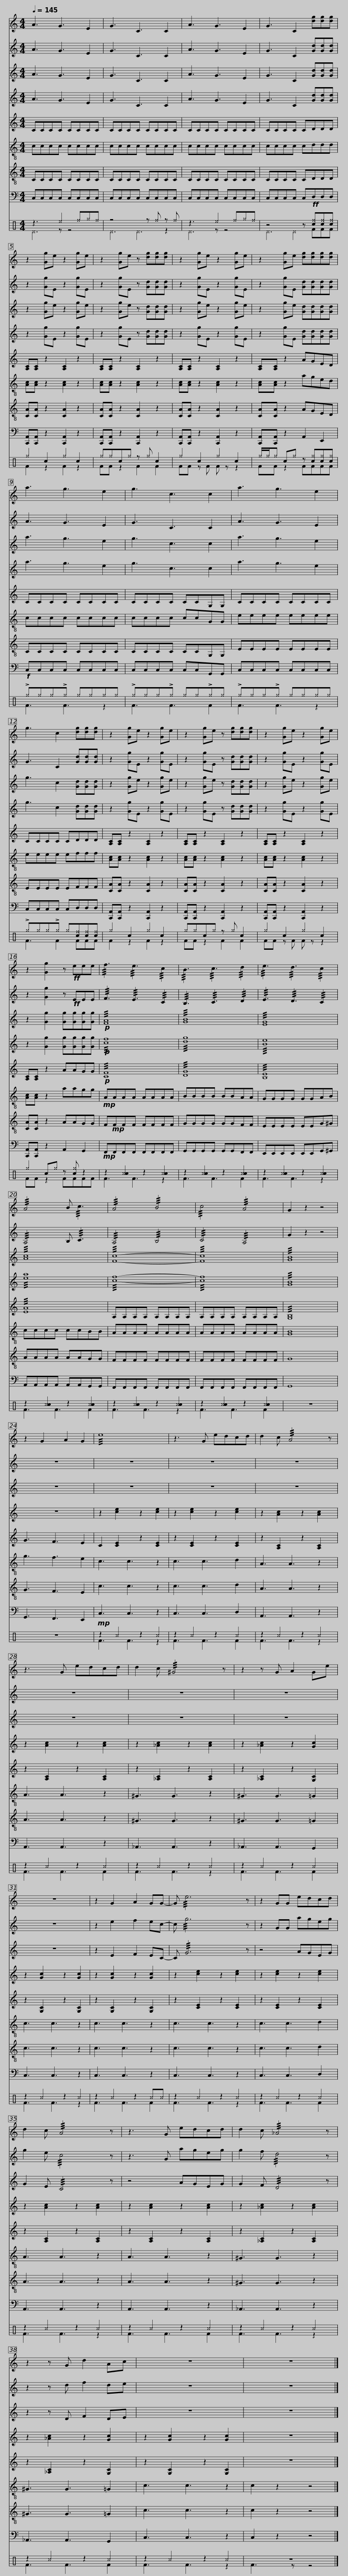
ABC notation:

X:1
%%score 1 2 3 4 5 6 7 8 ( 9 10 )
L:1/8
Q:1/4=145
M:4/4
I:linebreak $
K:C
V:1 treble
V:2 treble
V:3 treble
V:4 treble
V:5 treble
V:6 treble-8
V:7 treble-8
V:8 bass
V:9 perc
K:none
V:10 perc
K:none
V:1
 A3 G3 E2 | G3 C3 C2 | A3 G3 E2 |$ G3 C2 [dg][dg][dg] | z2 [Gg]e z2 [Gg]e | %5
 z2 [Gg]e z [dg][dg][dg] | z2 [Gg]e z2 [Gg]e |$ z2 [Gg]e [dg][dg][dg][dg] | a3 g3 e2 | g3 c3 c2 | %10
 a3 g3 e2 |$ g3 c2 [dg][dg][dg] | z2 [Gg]e z2 [Gg]e | z2 [Gg]e z [dg][dg][dg] | z2 [Gg]e z2 [Gg]e |$ %15
 z2 [Gg]2 z!ff! eee | !///!f3 !///!e3 !///!c2 | !///!B3 !///!c3 !///!d2 | !///!e3 !///!d3 !///!c2 |$ !///!A4 B !///!c3 | %20
 !///!A4 !///!B4 | !///!c4 !///!A4 | G2 z2 z4 | z2 G2 A2 G2 |$ !///!e8 | %25
 z3 G edcd | d2 c !///!A4 z | z3 G edcd | d2 c !///!^G4 z |$ z2 z G A2 Ge | %30
 z8 | z2 G2 A2 GG- | G !///!e6 z | z2 GG edcd | d2 c !///!A4 z |$ %35
 z3 G edcd | d2 c !///!_A4 z | z2 z G d2 Ac | z8 | z8 |] %40
V:2
 A3 G3 E2 | G3 C3 C2 | A3 G3 E2 |$ G3 C2 [Gd][Gd][Gd] | z2 [Gg]E z2 [Gg]E | %5
 z2 [Gg]E z [Gd][Gd][Gd] | z2 [Gg]E z2 [Gg]E |$ z2 [Gg]E [Gd][Gd][Gd][Gd] | A3 G3 E2 | G3 C3 C2 | %10
 A3 G3 E2 |$ G3 C2 [Gd][Gd][Gd] | z2 [Gg]E z2 [Gg]E | z2 [Gg]E z [Gd][Gd][Gd] | z2 [Gg]E z2 [Gg]E |$ %15
 z2 [Gg]2 z!ff! EEE | !///!F3 !///!E3 !///!C2 | !///!B,3 !///!C3 !///!D2 | !///!E3 !///!D3 !///!C2 |$ !///!A,4 B, !///!C3 | %20
 !///!A,4 !///!B,4 | !///!C4 !///!A,4 | G2 z2 z4 | z8 |$ z8 | %25
 z8 | z8 | z8 | z8 |$ z8 | %30
 z8 | z2 e2 f2 ec- | c !///!g6 z | z2 GG ageg | g2 e !///!c4 z |$ %35
 z3 G ageg | g2 f !///!d4 z | z2 z d f2 de | z8 | z8 |] %40
V:3
 A3 G3 E2 | G3 C3 C2 | A3 G3 E2 |$ G3 C2 [Gd][Gd][Gd] | z2 [Gg]e z2 [Gg]e | %5
 z2 [Gg]e z [Gd][Gd][Gd] | z2 [Gg]e z2 [Gg]e |$ z2 [Gg]e [Gd][Gd][Gd][Gd] | a3 g3 e2 | g3 c3 c2 | %10
 a3 g3 e2 |$ g3 c2 [Gd][Gd][Gd] | z2 [Gg]e z2 [Gg]e | z2 [Gg]e z [Gd][Gd][Gd] | z2 [Gg]e z2 [Gg]e |$ %15
 z2 [Gg]2 [Gg][Gg][Gg][Gg] |!p! !///![FA]8 | !///![GB]8 | !///![EG]8 |$ !///![Ac]8 | %20
 !///![Fc]8- | !///![Fc]8 | !///![GB]8 | z8 |$ z8 | %25
 z8 | z8 | z8 | z8 |$ z8 | %30
 z8 | z2 E2 F2 EC- | C !///!G6 z | z4 AGEG | G2 E !///!C4 z |$ %35
 z4 AGEG | G2 F !///!D4 z | z2 z D F2 DE | z8 | z8 |] %40
V:4
 A3 G3 E2 | G3 C3 C2 | A3 G3 E2 |$ G3 C2 [Gd][Gd][Gd] | z2 [Gg]E z2 [Gg]E | %5
 z2 [Gg]E z [Gd][Gd][Gd] | z2 [Gg]E z2 [Gg]E |$ z2 [Gg]E [Gd][Gd][Gd][Gd] | a3 g3 e2 | g3 c3 c2 | %10
 a3 g3 e2 |$ g3 c2 [Gd][Gd][Gd] | z2 [Gg]E z2 [Gg]E | z2 [Gg]E z [Gd][Gd][Gd] | z2 [Gg]E z2 [Gg]E |$ %15
 z2 [Gg]2 [Gg][Gg][Gg][Gg] |!p! !///![cf]8 | !///![dg]8 | !///![Be]8 |$ !///![ea]8 | %20
 !///![cf]8- | !///![cf]8 | !///![GB]8 | z8 |$ z2 [ce]2 z2 [ce]2 | %25
 z2 [ce]2 z2 [ce]2 | z2 [Ac]2 z2 [Ac]2 | z2 [Ac]2 z2 [Ac]2 | z2 [_Ac]2 z2 [Ac]2 |$ z2 [_Ac]2 z2 [Gc]2 | %30
 z2 [Gc]2 z2 [Gc]2 | z2 [Gc]2 z2 [Gc]2 | z2 [ce]2 z2 [ce]2 | z2 [ce]2 z2 [ce]2 | z2 [Ac]2 z2 [Ac]2 |$ %35
 z2 [Ac]2 z2 [Ac]2 | z2 [_Ac]2 z2 [Ac]2 | z2 [_Ac]2 z2 [Gc]2 | z2 [Gc]2 z2 [Gc]2 | z8 |] %40
V:5
 CCCC CCCC | CCCC CCCC | CCCC CCCC |$ CCCC CDDD | [A,C][A,C] z2 [A,C]2 z2 | %5
 [A,C][A,C] z2 [A,C]2 z2 | [A,C][A,C] z2 [A,C]2 z2 |$ [A,C][A,C] z2 AGED | CCCC CCCC | CCCC CCG,G, | %10
 CCCC CCCC |$ CCCC CDDD | [A,C][A,C] z2 [A,C]2 z2 | [A,C][A,C] z2 [A,C]2 z2 | [A,C][A,C] z2 [A,C]2 z2 |$ %15
 [A,C][A,C] z2 AAGG |!p! !///![CF]8 | !///![DG]8 | !///![B,E]8 |$ !///![EA]8 | %20
 A,A,A,A, A,A,A,A, | A,A,A,A, A,A,A,A, | !///![G,B,]8 | G3 F3 E2 |$ C2 [CE]2 z2 [CE]2 | %25
 z2 [CE]2 z2 [CE]2 | z2 [A,C]2 z2 [A,C]2 | z2 [A,C]2 z2 [A,C]2 | z2 [_A,C]2 z2 [A,C]2 |$ z2 [_A,C]2 z2 [G,C]2 | %30
 z2 [G,C]2 z2 [G,C]2 | z2 [G,C]2 z2 [G,C]2 | z2 [CE]2 z2 [CE]2 | z2 [CE]2 z2 [CE]2 | z2 [A,C]2 z2 [A,C]2 |$ %35
 z2 [A,C]2 z2 [A,C]2 | z2 [_A,C]2 z2 [A,C]2 | z2 [_A,C]2 z2 [G,C]2 | z2 [G,C]2 z2 [G,C]2 | z8 |] %40
V:6
 cccc cccc | cccc cccc | cccc cccc |$ cccc cddd | [Ac][Ac] z2 [Ac]2 z2 | %5
 [Ac][Ac] z2 [Ac]2 z2 | [Ac][Ac] z2 [Ac]2 z2 |$ [Ac][Ac] z2 aged | cccc cccc | cccc ccGG | %10
 eeee eeee |$ eeee efff | [Ac][Ac] z2 [Ac]2 z2 | [Ac][Ac] z2 [Ac]2 z2 | [Ac][Ac] z2 [Ac]2 z2 |$ %15
 [Ac][Ac] z2 aagg |!mp! AAAA AAAA | BBBB BBAA | GGGG GGAB |$ cccc ccBB | %20
 AAAA AAAA | AAAA AAAA | [GB]8 | g3 f3 e2 |$ c3 c3 z2 | %25
 c3 c3 d2 | A3 A3 z2 | A3 A3 z2 | ^G3 G3 z2 |$ ^G3 G3 =G2 | %30
 c3 c3 z2 | c3 c3 z2 | c3 c3 z2 | c3 c3 d2 | A3 A3 z2 |$ %35
 A3 A3 z2 | ^G3 G3 z2 | ^G3 G3 =G2 | c3 c3 z2 | c2 z2 z4 |] %40
V:7
 CCCC CCCC | CCCC CCCC | CCCC CCCC |$ CCCC CDDD | [CA][CA] z2 [CA]2 z2 | %5
 [CA][CA] z2 [CA]2 z2 | [CA][CA] z2 [CA]2 z2 |$ [CA][CA] z2 AGED | CCCC CCCC | CCCC CCG,G, | %10
 EEEE EEEE |$ EEEE EFFF | [CA][CA] z2 [CA]2 z2 | [CA][CA] z2 [CA]2 z2 | [CA][CA] z2 [CA]2 z2 |$ %15
 [CA][CA] z2 AAGG | F!mp!FFF FFFF | GGGG GGFF | EEEE EEG^G |$ AAAA AAGG | %20
 FFFF FFFF | FFFF FFFF | G8 | G3 F3 E2 |$ c3 c3 z2 | %25
 c3 c3 d2 | A3 A3 z2 | A3 A3 z2 | ^G3 G3 z2 |$ ^G3 G3 =G2 | %30
 c3 c3 z2 | c3 c3 z2 | c3 c3 z2 | c3 c3 d2 | A3 A3 z2 |$ %35
 A3 A3 z2 | ^G3 G3 z2 | ^G3 G3 =G2 | c3 c3 z2 | c2 z2 z4 |] %40
V:8
 C,C,C,C, C,C,C,C, | C,C,C,C, C,C,C,C, | C,C,C,C, C,C,C,C, |$ C,C,C,C, C,D,D,D, | [C,,A,,][C,,A,,] z2 [C,,A,,]2 z2 | %5
 [C,,A,,][C,,A,,] z2 [C,,A,,]2 z2 | [C,,A,,][C,,A,,] z2 [C,,A,,]2 z2 |$ [C,,A,,][C,,A,,] z2 A,,2 E,,2 | C,C,C,C, C,C,C,C, | C,C,C,C, C,C,G,,G,, | %10
 C,C,C,C, C,C,C,C, |$ C,C,C,C, C,D,D,D, | [C,,A,,][C,,A,,] z2 [C,,A,,]2 z2 | [C,,A,,][C,,A,,] z2 [C,,A,,]2 z2 | [C,,A,,][C,,A,,] z2 [C,,A,,]2 z2 |$ %15
 [C,,A,,][C,,A,,] z2 A,,2 G,,2 |!mp! F,,F,,F,,F,, F,,F,,F,,F,, | G,,G,,G,,G,, G,,G,,F,,F,, | E,,E,,E,,E,, E,,E,,G,,^G,, |$ A,,A,,A,,A,, A,,A,,G,,G,, | %20
 F,,F,,F,,F,, F,,F,,F,,F,, | F,,F,,F,,F,, F,,F,,F,,F,, | G,,8 | G,,3 F,,3 E,,2 |$ C,3 C,3 z2 | %25
 C,3 C,3 D,2 | A,,3 A,,3 z2 | A,,3 A,,3 z2 | _A,,3 A,,3 z2 |$ _A,,3 A,,3 G,,2 | %30
 C,3 C,3 z2 | C,3 C,3 z2 | C,3 C,3 z2 | C,3 C,3 D,2 | A,,3 A,,3 z2 |$ %35
 A,,3 A,,3 z2 | _A,,3 A,,3 z2 | _A,,3 A,,3 G,,2 | C,3 C,3 z2 | C,2 z2 z4 |] %40
V:9
 z3 ^e2 ^f^g^f | z4 z ^f z ^f | z3 ^e2 ^f^g^f |$ z4 z!ff! [c^f][c^f][c^f] | ^g2 c2 ^g2 c2 | %5
 ^g^gc^g z ^g c2 | ^g2 c2 ^g2 c2 |$ ^g/^g/^g c^g z [c^g][c^g][c^g] |!f! !>!^g^g^g!>!^g ^g^g^g^g | !>!^g^g^g!>!^g ^g^g!>!^g^g | %10
 !>!^g^g^g!>!^g ^g^g^g^g |$ !>!^g^g^g!>!^g ^g[c^f][c^f][c^f] | ^g2 c2 ^g2 c2 | ^g^gc^g z ^g c2 | ^g2 c2 ^g2 c2 |$ %15
 ^g2 c^g z [c^g] z2 | z2 [^cc]2 z2 [^cc]2 | z2 [^cc]2 z2 [^cc]2 | z2 [^cc]2 z2 [^cc]2 |$ z2 [^cc]2 z2 [^cc]2 | %20
 z2 [^cc]2 z2 [^cc]2 | z2 [^cc]2 z2 [^cc]2 | z8 | z8 |$!mp! z2 ^c2 z2 ^c2 | %25
 z2 ^c2 z2 ^c2 | z2 ^c2 z2 ^c2 | z2 ^c2 z2 ^c2 | z2 ^c2 z2 ^c2 |$ z2 ^c2 z2 ^c2 | %30
 z2 ^c2 z2 ^c2 | z2 ^c2 z2 ^c^c | z2 ^c2 z2 ^c2 | z2 ^c2 z2 ^c2 | z2 ^c2 z2 ^c2 |$ %35
 z2 ^c2 z2 ^c2 | z2 ^c2 z2 ^c2 | z2 ^c2 z2 ^c2 | z2 ^c2 z2 ^c2 | z8 |] %40
V:10
 ^D3 z z4 | ^D3 ^D3 z2 | ^D3 z z4 |$ ^D3 ^D2 FFF | F2 z2 F2 z2 | %5
 FF z2 F2 F2 | FF z F F z z2 |$ FF z2 FFFF | F3 F3 z2 | F3 F3 F2 | %10
 F3 F3 z2 |$ F3 F2 FFF | F2 z2 F2 z2 | FF z2 F2 F2 | FF z F F z z2 |$ %15
 FF z2 FFFF | F3 F3 z2 | F3 F3 F2 | F3 F3 z2 |$ F3 F3 F2 | %20
 F3 F3 z2 | F3 F3 F2 | x8 | x8 |$ F3 F3 z2 | %25
 F3 F3 F2 | F3 F3 z2 | F3 F3 F2 | F3 F3 z2 |$ F3 F3 F2 | %30
 F3 F3 z2 | F3 F3 F2 | F3 F3 z2 | F3 F3 F2 | F3 F3 z2 |$ %35
 F3 F3 F2 | F3 F3 z2 | F3 F3 F2 | F3 F3 z2 | F3 z z4 |] %40
